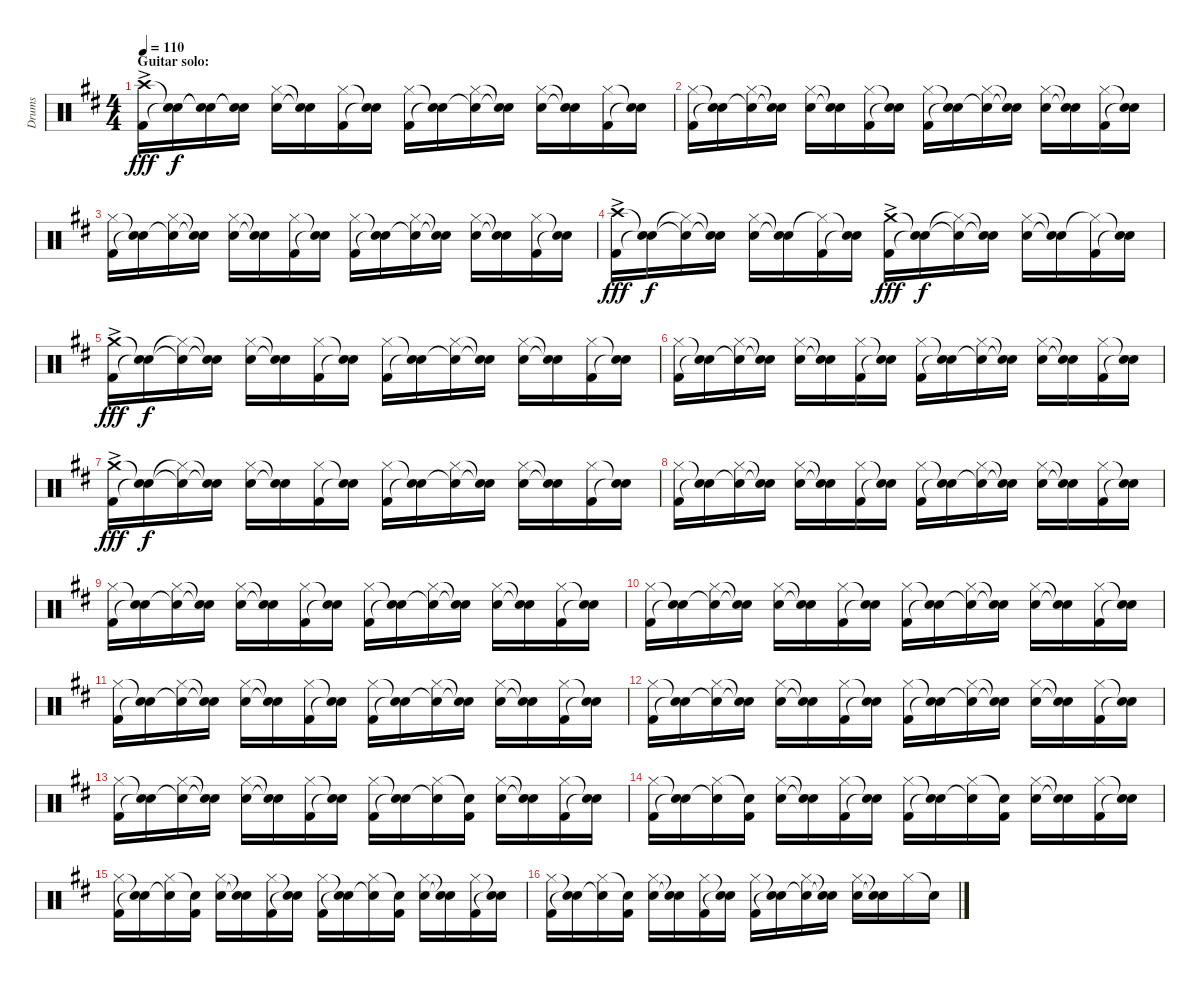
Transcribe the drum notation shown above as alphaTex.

\track ("Drums" "Drums") {instrument percussion}
\staff {score}
\articulation defaults
\ts (4 4)
\section ("" "Guitar solo:")
\tempo 110
\clef neutral
\ks d
("Crash high (hit)"{ac} "Kick (hit) 2").16{dy fff} ("Snare (hit)"{t} "Snare (hit)"{t}).16{dy f} ("Snare (hit)"{t} "Snare (hit)"{t}).16 ("Snare (hit)"{t} "Snare (hit)"{t}).16 ("Hi-Hat (closed)" "Snare (hit) 2").16 ("Snare (hit)"{t} "Snare (hit)"{t}).16 ("Hi-Hat (closed)" "Kick (hit) 2").16 ("Snare (hit)"{t} "Snare (hit)"{t}).16 ("Hi-Hat (closed)" "Kick (hit) 2").16 ("Snare (hit)"{t} "Snare (hit)"{t}).16 ("Hi-Hat (closed)" "Snare (hit)"{t}).16 ("Snare (hit)"{t} "Snare (hit)"{t}).16 ("Hi-Hat (closed)" "Snare (hit) 2").16 ("Snare (hit)"{t} "Snare (hit)"{t}).16 ("Hi-Hat (closed)" "Kick (hit) 2").16 ("Snare (hit)"{t} "Snare (hit)"{t}).16 |
("Hi-Hat (closed)" "Kick (hit) 2").16 ("Snare (hit)"{t} "Snare (hit)"{t}).16 ("Hi-Hat (closed)" "Snare (hit)"{t}).16 ("Snare (hit)"{t} "Snare (hit)"{t}).16 ("Hi-Hat (closed)" "Snare (hit) 2").16 ("Snare (hit)"{t} "Snare (hit)"{t}).16 ("Hi-Hat (closed)" "Kick (hit) 2").16 ("Snare (hit)"{t} "Snare (hit)"{t}).16 ("Hi-Hat (closed)" "Kick (hit) 2").16 ("Snare (hit)"{t} "Snare (hit)"{t}).16 ("Hi-Hat (closed)" "Snare (hit)"{t}).16 ("Snare (hit)"{t} "Snare (hit)"{t}).16 ("Hi-Hat (closed)" "Snare (hit) 2").16 ("Snare (hit)"{t} "Snare (hit)"{t}).16 ("Hi-Hat (closed)" "Kick (hit) 2").16 ("Snare (hit)"{t} "Snare (hit)"{t}).16 |
("Hi-Hat (closed)" "Kick (hit) 2").16 ("Snare (hit)"{t} "Snare (hit)"{t}).16 ("Hi-Hat (closed)" "Snare (hit)"{t}).16 ("Snare (hit)"{t} "Snare (hit)"{t}).16 ("Hi-Hat (closed)" "Snare (hit) 2").16 ("Snare (hit)"{t} "Snare (hit)"{t}).16 ("Hi-Hat (closed)" "Kick (hit) 2").16 ("Snare (hit)"{t} "Snare (hit)"{t}).16 ("Hi-Hat (closed)" "Kick (hit) 2").16 ("Snare (hit)"{t} "Snare (hit)"{t}).16 ("Hi-Hat (closed)" "Snare (hit)"{t}).16 ("Snare (hit)"{t} "Snare (hit)"{t}).16 ("Hi-Hat (closed)" "Snare (hit) 2").16 ("Snare (hit)"{t} "Snare (hit)"{t}).16 ("Hi-Hat (closed)" "Kick (hit) 2").16 ("Snare (hit)"{t} "Snare (hit)"{t}).16 |
("Crash high (hit)"{ac} "Kick (hit) 2").16{dy fff} ("Snare (hit)"{t} "Snare (hit)"{t}).16{dy f} ("Hi-Hat (closed)"{t} "Snare (hit)"{t}).16 ("Snare (hit)"{t} "Snare (hit)"{t}).16 ("Hi-Hat (closed)" "Snare (hit) 2").16 ("Snare (hit)"{t} "Snare (hit)"{t}).16 ("Hi-Hat (closed)"{t} "Kick (hit) 2").16 ("Snare (hit)"{t} "Snare (hit)"{t}).16 ("Crash medium (hit)"{ac} "Kick (hit) 2").16{dy fff} ("Snare (hit)"{t} "Snare (hit)"{t}).16{dy f} ("Hi-Hat (closed)"{t} "Snare (hit)"{t}).16 ("Snare (hit)"{t} "Snare (hit)"{t}).16 ("Hi-Hat (closed)" "Snare (hit) 2").16 ("Snare (hit)"{t} "Snare (hit)"{t}).16 ("Hi-Hat (closed)"{t} "Kick (hit) 2").16 ("Snare (hit)"{t} "Snare (hit)"{t}).16 |
("Crash medium (hit)"{ac} "Kick (hit) 2").16{dy fff} ("Snare (hit)"{t} "Snare (hit)"{t}).16{dy f} ("Hi-Hat (closed)"{t} "Snare (hit)"{t}).16 ("Snare (hit)"{t} "Snare (hit)"{t}).16 ("Hi-Hat (closed)" "Snare (hit) 2").16 ("Snare (hit)"{t} "Snare (hit)"{t}).16 ("Hi-Hat (closed)" "Kick (hit) 2").16 ("Snare (hit)"{t} "Snare (hit)"{t}).16 ("Hi-Hat (closed)" "Kick (hit) 2").16 ("Snare (hit)"{t} "Snare (hit)"{t}).16 ("Hi-Hat (closed)" "Snare (hit)"{t}).16 ("Snare (hit)"{t} "Snare (hit)"{t}).16 ("Hi-Hat (closed)" "Snare (hit) 2").16 ("Snare (hit)"{t} "Snare (hit)"{t}).16 ("Hi-Hat (closed)" "Kick (hit) 2").16 ("Snare (hit)"{t} "Snare (hit)"{t}).16 |
("Hi-Hat (closed)" "Kick (hit) 2").16 ("Snare (hit)"{t} "Snare (hit)"{t}).16 ("Hi-Hat (closed)" "Snare (hit)"{t}).16 ("Snare (hit)"{t} "Snare (hit)"{t}).16 ("Hi-Hat (closed)" "Snare (hit) 2").16 ("Snare (hit)"{t} "Snare (hit)"{t}).16 ("Hi-Hat (closed)" "Kick (hit) 2").16 ("Snare (hit)"{t} "Snare (hit)"{t}).16 ("Hi-Hat (closed)" "Kick (hit) 2").16 ("Snare (hit)"{t} "Snare (hit)"{t}).16 ("Hi-Hat (closed)" "Snare (hit)"{t}).16 ("Snare (hit)"{t} "Snare (hit)"{t}).16 ("Hi-Hat (closed)" "Snare (hit) 2").16 ("Snare (hit)"{t} "Snare (hit)"{t}).16 ("Hi-Hat (closed)" "Kick (hit) 2").16 ("Snare (hit)"{t} "Snare (hit)"{t}).16 |
("Crash medium (hit)"{ac} "Kick (hit) 2").16{dy fff} ("Snare (hit)"{t} "Snare (hit)"{t}).16{dy f} ("Hi-Hat (closed)"{t} "Snare (hit)"{t}).16 ("Snare (hit)"{t} "Snare (hit)"{t}).16 ("Hi-Hat (closed)" "Snare (hit) 2").16 ("Snare (hit)"{t} "Snare (hit)"{t}).16 ("Hi-Hat (closed)" "Kick (hit) 2").16 ("Snare (hit)"{t} "Snare (hit)"{t}).16 ("Hi-Hat (closed)" "Kick (hit) 2").16 ("Snare (hit)"{t} "Snare (hit)"{t}).16 ("Hi-Hat (closed)" "Snare (hit)"{t}).16 ("Snare (hit)"{t} "Snare (hit)"{t}).16 ("Hi-Hat (closed)" "Snare (hit) 2").16 ("Snare (hit)"{t} "Snare (hit)"{t}).16 ("Hi-Hat (closed)" "Kick (hit) 2").16 ("Snare (hit)"{t} "Snare (hit)"{t}).16 |
("Hi-Hat (closed)" "Kick (hit) 2").16 ("Snare (hit)"{t} "Snare (hit)"{t}).16 ("Hi-Hat (closed)" "Snare (hit)"{t}).16 ("Snare (hit)"{t} "Snare (hit)"{t}).16 ("Hi-Hat (closed)" "Snare (hit) 2").16 ("Snare (hit)"{t} "Snare (hit)"{t}).16 ("Hi-Hat (closed)" "Kick (hit) 2").16 ("Snare (hit)"{t} "Snare (hit)"{t}).16 ("Hi-Hat (closed)" "Kick (hit) 2").16 ("Snare (hit)"{t} "Snare (hit)"{t}).16 ("Hi-Hat (closed)" "Snare (hit)"{t}).16 ("Snare (hit)"{t} "Snare (hit)"{t}).16 ("Hi-Hat (closed)" "Snare (hit) 2").16 ("Snare (hit)"{t} "Snare (hit)"{t}).16 ("Hi-Hat (closed)" "Kick (hit) 2").16 ("Snare (hit)"{t} "Snare (hit)"{t}).16 |
("Hi-Hat (closed)" "Kick (hit) 2").16 ("Snare (hit)"{t} "Snare (hit)"{t}).16 ("Hi-Hat (closed)" "Snare (hit)"{t}).16 ("Snare (hit)"{t} "Snare (hit)"{t}).16 ("Hi-Hat (closed)" "Snare (hit) 2").16 ("Snare (hit)"{t} "Snare (hit)"{t}).16 ("Hi-Hat (closed)" "Kick (hit) 2").16 ("Snare (hit)"{t} "Snare (hit)"{t}).16 ("Hi-Hat (closed)" "Kick (hit) 2").16 ("Snare (hit)"{t} "Snare (hit)"{t}).16 ("Hi-Hat (closed)" "Snare (hit)"{t}).16 ("Snare (hit)"{t} "Snare (hit)"{t}).16 ("Hi-Hat (closed)" "Snare (hit) 2").16 ("Snare (hit)"{t} "Snare (hit)"{t}).16 ("Hi-Hat (closed)" "Kick (hit) 2").16 ("Snare (hit)"{t} "Snare (hit)"{t}).16 |
("Hi-Hat (closed)" "Kick (hit) 2").16 ("Snare (hit)"{t} "Snare (hit)"{t}).16 ("Hi-Hat (closed)" "Snare (hit)"{t}).16 ("Snare (hit)"{t} "Snare (hit)"{t}).16 ("Hi-Hat (closed)" "Snare (hit) 2").16 ("Snare (hit)"{t} "Snare (hit)"{t}).16 ("Hi-Hat (closed)" "Kick (hit) 2").16 ("Snare (hit)"{t} "Snare (hit)"{t}).16 ("Hi-Hat (closed)" "Kick (hit) 2").16 ("Snare (hit)"{t} "Snare (hit)"{t}).16 ("Hi-Hat (closed)" "Snare (hit)"{t}).16 ("Snare (hit)"{t} "Snare (hit)"{t}).16 ("Hi-Hat (closed)" "Snare (hit) 2").16 ("Snare (hit)"{t} "Snare (hit)"{t}).16 ("Hi-Hat (closed)" "Kick (hit) 2").16 ("Snare (hit)"{t} "Snare (hit)"{t}).16 |
("Hi-Hat (closed)" "Kick (hit) 2").16 ("Snare (hit)"{t} "Snare (hit)"{t}).16 ("Hi-Hat (closed)" "Snare (hit)"{t}).16 ("Snare (hit)"{t} "Snare (hit)"{t}).16 ("Hi-Hat (closed)" "Snare (hit) 2").16 ("Snare (hit)"{t} "Snare (hit)"{t}).16 ("Hi-Hat (closed)" "Kick (hit) 2").16 ("Snare (hit)"{t} "Snare (hit)"{t}).16 ("Hi-Hat (closed)" "Kick (hit) 2").16 ("Snare (hit)"{t} "Snare (hit)"{t}).16 ("Hi-Hat (closed)" "Snare (hit)"{t}).16 ("Snare (hit)"{t} "Snare (hit)"{t}).16 ("Hi-Hat (closed)" "Snare (hit) 2").16 ("Snare (hit)"{t} "Snare (hit)"{t}).16 ("Hi-Hat (closed)" "Kick (hit) 2").16 ("Snare (hit)"{t} "Snare (hit)"{t}).16 |
("Hi-Hat (closed)" "Kick (hit) 2").16 ("Snare (hit)"{t} "Snare (hit)"{t}).16 ("Hi-Hat (closed)" "Snare (hit)"{t}).16 ("Snare (hit)"{t} "Snare (hit)"{t}).16 ("Hi-Hat (closed)" "Snare (hit) 2").16 ("Snare (hit)"{t} "Snare (hit)"{t}).16 ("Hi-Hat (closed)" "Kick (hit) 2").16 ("Snare (hit)"{t} "Snare (hit)"{t}).16 ("Hi-Hat (closed)" "Kick (hit) 2").16 ("Snare (hit)"{t} "Snare (hit)"{t}).16 ("Hi-Hat (closed)" "Snare (hit)"{t}).16 ("Snare (hit)"{t} "Snare (hit)"{t}).16 ("Hi-Hat (closed)" "Snare (hit) 2").16 ("Snare (hit)"{t} "Snare (hit)"{t}).16 ("Hi-Hat (closed)" "Kick (hit) 2").16 ("Snare (hit)"{t} "Snare (hit)"{t}).16 |
("Hi-Hat (closed)" "Kick (hit) 2").16 ("Snare (hit)"{t} "Snare (hit)"{t}).16 ("Hi-Hat (closed)" "Snare (hit)"{t}).16 ("Snare (hit)"{t} "Snare (hit)"{t}).16 ("Hi-Hat (closed)" "Snare (hit) 2").16 ("Snare (hit)"{t} "Snare (hit)"{t}).16 ("Hi-Hat (closed)" "Kick (hit) 2").16 ("Snare (hit)"{t} "Snare (hit)"{t}).16 ("Hi-Hat (closed)" "Kick (hit) 2").16 ("Snare (hit)"{t} "Snare (hit)"{t}).16 ("Hi-Hat (closed)" "Snare (hit)"{t}).16 ("Snare (hit)"{t} "Kick (hit) 2").16 ("Hi-Hat (closed)" "Snare (hit) 2").16 ("Snare (hit)"{t} "Snare (hit)"{t}).16 ("Hi-Hat (closed)" "Kick (hit) 2").16 ("Snare (hit)"{t} "Snare (hit)"{t}).16 |
("Hi-Hat (closed)" "Kick (hit) 2").16 ("Snare (hit)"{t} "Snare (hit)"{t}).16 ("Hi-Hat (closed)" "Snare (hit)"{t}).16 ("Snare (hit)"{t} "Kick (hit) 2").16 ("Hi-Hat (closed)" "Snare (hit) 2").16 ("Snare (hit)"{t} "Snare (hit)"{t}).16 ("Hi-Hat (closed)" "Kick (hit) 2").16 ("Snare (hit)"{t} "Snare (hit)"{t}).16 ("Hi-Hat (closed)" "Kick (hit) 2").16 ("Snare (hit)"{t} "Snare (hit)"{t}).16 ("Hi-Hat (closed)" "Snare (hit)"{t}).16 ("Snare (hit)"{t} "Kick (hit) 2").16 ("Hi-Hat (closed)" "Snare (hit) 2").16 ("Snare (hit)"{t} "Snare (hit)"{t}).16 ("Hi-Hat (closed)" "Kick (hit) 2").16 ("Snare (hit)"{t} "Snare (hit)"{t}).16 |
("Hi-Hat (closed)" "Kick (hit) 2").16 ("Snare (hit)"{t} "Snare (hit)"{t}).16 ("Hi-Hat (closed)" "Snare (hit)"{t}).16 ("Snare (hit)"{t} "Kick (hit) 2").16 ("Hi-Hat (closed)" "Snare (hit) 2").16 ("Snare (hit)"{t} "Snare (hit)"{t}).16 ("Hi-Hat (closed)" "Kick (hit) 2").16 ("Snare (hit)"{t} "Snare (hit)"{t}).16 ("Hi-Hat (closed)" "Kick (hit) 2").16 ("Snare (hit)"{t} "Snare (hit)"{t}).16 ("Hi-Hat (closed)" "Snare (hit)"{t}).16 ("Snare (hit)"{t} "Kick (hit) 2").16 ("Hi-Hat (closed)" "Snare (hit) 2").16 ("Snare (hit)"{t} "Snare (hit)"{t}).16 ("Hi-Hat (closed)" "Kick (hit) 2").16 ("Snare (hit)"{t} "Snare (hit)"{t}).16 |
("Hi-Hat (closed)" "Kick (hit) 2").16 ("Snare (hit)"{t} "Snare (hit)"{t}).16 ("Hi-Hat (closed)" "Snare (hit)"{t}).16 ("Snare (hit)"{t} "Kick (hit) 2").16 ("Hi-Hat (closed)" "Snare (hit) 2").16 ("Snare (hit)"{t} "Snare (hit)"{t}).16 ("Hi-Hat (closed)" "Kick (hit) 2").16 ("Snare (hit)"{t} "Snare (hit)"{t}).16 ("Hi-Hat (closed)" "Kick (hit) 2").16 ("Snare (hit)"{t} "Snare (hit)"{t}).16 ("Hi-Hat (closed)" "Snare (hit)"{t}).16 ("Snare (hit)"{t} "Snare (hit)"{t}).16 ("Hi-Hat (closed)" "Snare (hit) 2").16 ("Snare (hit)"{t} "Snare (hit)"{t}).16 "Hi-Hat (closed)".16 "Snare (hit)"{t}.16
